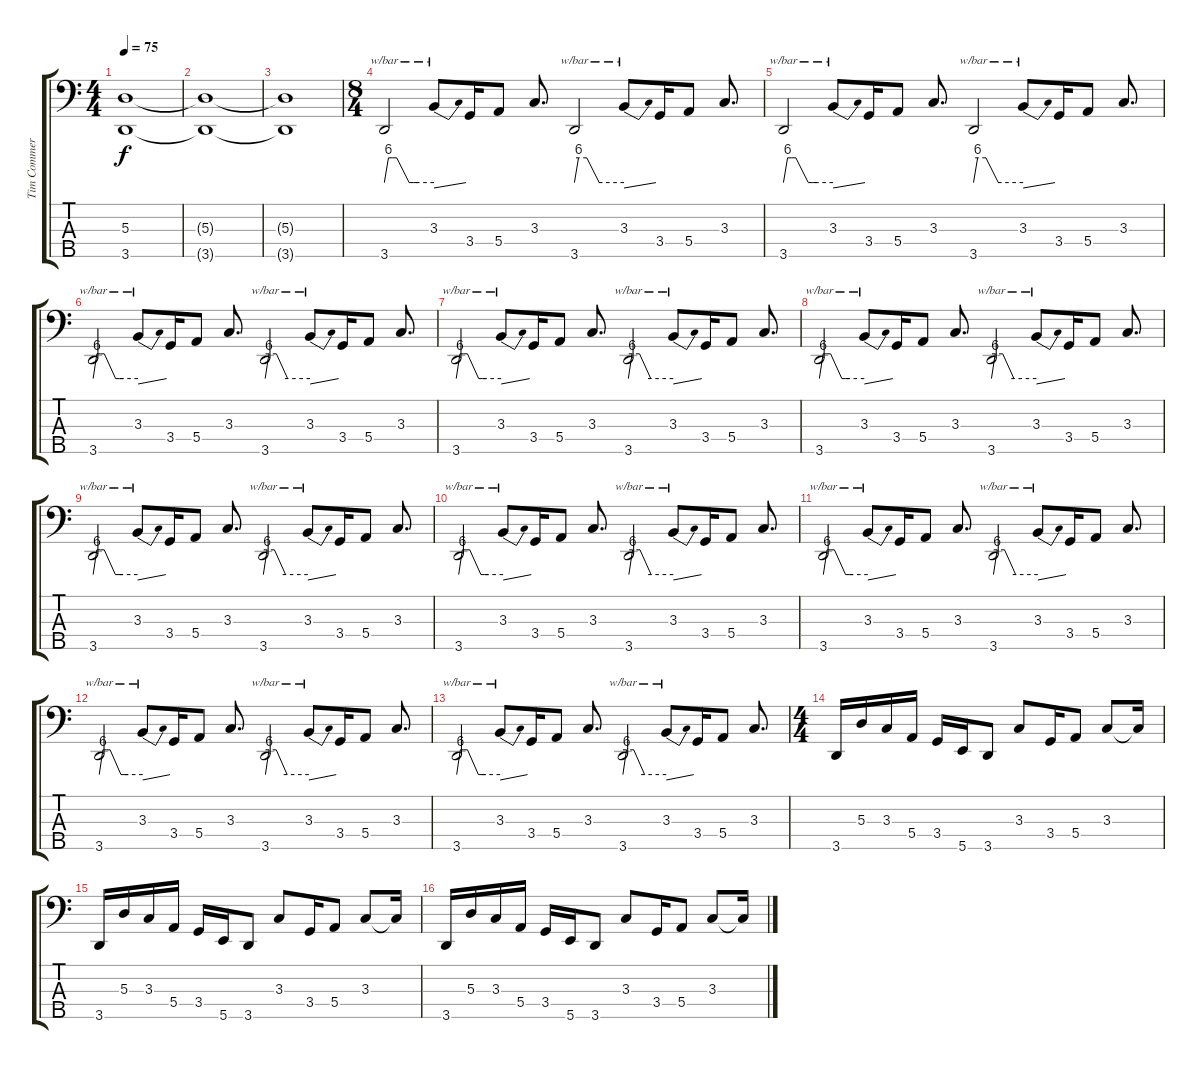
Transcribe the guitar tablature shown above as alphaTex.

\track ("Tim Commerford" "Tim Commer") {instrument electricbassfinger}
\staff {score tabs}
\tuning (G2 D2 A1 E1 B0) {hide}
\ts (4 4)
\tempo 75
\clef f4
\ks c
(5.3{t} 3.5{t}).1{dy f} |
(5.3{t} 3.5{t}).1 |
(5.3{t} 3.5{t}).1 |
\ts (8 4)
3.5.2{tbe (custom default 0 0 5 24 10 24 15 24 30 0 35 0 40 0 60 0)} 3.3.8{tbe (dive default 0 -2 60 0)} 3.4.16 5.4.8 3.3.8{d} 3.5.2{tbe (custom default 0 0 5 24 15 24 30 0 60 0)} 3.3.8{tbe (dive default 0 -2 60 0)} 3.4.16 5.4.8 3.3.8{d} |
3.5.2{tbe (custom default 0 0 5 24 10 24 15 24 30 0 35 0 40 0 60 0)} 3.3.8{tbe (dive default 0 -2 60 0)} 3.4.16 5.4.8 3.3.8{d} 3.5.2{tbe (custom default 0 0 5 24 15 24 30 0 60 0)} 3.3.8{tbe (dive default 0 -2 60 0)} 3.4.16 5.4.8 3.3.8{d} |
3.5.2{tbe (custom default 0 0 5 24 10 24 15 24 30 0 35 0 40 0 60 0)} 3.3.8{tbe (dive default 0 -2 60 0)} 3.4.16 5.4.8 3.3.8{d} 3.5.2{tbe (custom default 0 0 5 24 15 24 30 0 60 0)} 3.3.8{tbe (dive default 0 -2 60 0)} 3.4.16 5.4.8 3.3.8{d} |
3.5.2{tbe (custom default 0 0 5 24 10 24 15 24 30 0 35 0 40 0 60 0)} 3.3.8{tbe (dive default 0 -2 60 0)} 3.4.16 5.4.8 3.3.8{d} 3.5.2{tbe (custom default 0 0 5 24 15 24 30 0 60 0)} 3.3.8{tbe (dive default 0 -2 60 0)} 3.4.16 5.4.8 3.3.8{d} |
3.5.2{tbe (custom default 0 0 5 24 10 24 15 24 30 0 35 0 40 0 60 0)} 3.3.8{tbe (dive default 0 -2 60 0)} 3.4.16 5.4.8 3.3.8{d} 3.5.2{tbe (custom default 0 0 5 24 15 24 30 0 60 0)} 3.3.8{tbe (dive default 0 -2 60 0)} 3.4.16 5.4.8 3.3.8{d} |
3.5.2{tbe (custom default 0 0 5 24 10 24 15 24 30 0 35 0 40 0 60 0)} 3.3.8{tbe (dive default 0 -2 60 0)} 3.4.16 5.4.8 3.3.8{d} 3.5.2{tbe (custom default 0 0 5 24 15 24 30 0 60 0)} 3.3.8{tbe (dive default 0 -2 60 0)} 3.4.16 5.4.8 3.3.8{d} |
3.5.2{tbe (custom default 0 0 5 24 10 24 15 24 30 0 35 0 40 0 60 0)} 3.3.8{tbe (dive default 0 -2 60 0)} 3.4.16 5.4.8 3.3.8{d} 3.5.2{tbe (custom default 0 0 5 24 15 24 30 0 60 0)} 3.3.8{tbe (dive default 0 -2 60 0)} 3.4.16 5.4.8 3.3.8{d} |
3.5.2{tbe (custom default 0 0 5 24 10 24 15 24 30 0 35 0 40 0 60 0)} 3.3.8{tbe (dive default 0 -2 60 0)} 3.4.16 5.4.8 3.3.8{d} 3.5.2{tbe (custom default 0 0 5 24 15 24 30 0 60 0)} 3.3.8{tbe (dive default 0 -2 60 0)} 3.4.16 5.4.8 3.3.8{d} |
3.5.2{tbe (custom default 0 0 5 24 10 24 15 24 30 0 35 0 40 0 60 0)} 3.3.8{tbe (dive default 0 -2 60 0)} 3.4.16 5.4.8 3.3.8{d} 3.5.2{tbe (custom default 0 0 5 24 15 24 30 0 60 0)} 3.3.8{tbe (dive default 0 -2 60 0)} 3.4.16 5.4.8 3.3.8{d} |
3.5.2{tbe (custom default 0 0 5 24 10 24 15 24 30 0 35 0 40 0 60 0)} 3.3.8{tbe (dive default 0 -2 60 0)} 3.4.16 5.4.8 3.3.8{d} 3.5.2{tbe (custom default 0 0 5 24 15 24 30 0 60 0)} 3.3.8{tbe (dive default 0 -2 60 0)} 3.4.16 5.4.8 3.3.8{d} |
\ts (4 4)
3.5.16 5.3.16 3.3.16 5.4.16 3.4.16 5.5.16 3.5.8 3.3.8 3.4.16 5.4.8 3.3.8 3.3{t}.16 |
3.5.16 5.3.16 3.3.16 5.4.16 3.4.16 5.5.16 3.5.8 3.3.8 3.4.16 5.4.8 3.3.8 3.3{t}.16 |
3.5.16 5.3.16 3.3.16 5.4.16 3.4.16 5.5.16 3.5.8 3.3.8 3.4.16 5.4.8 3.3.8 3.3{t}.16
